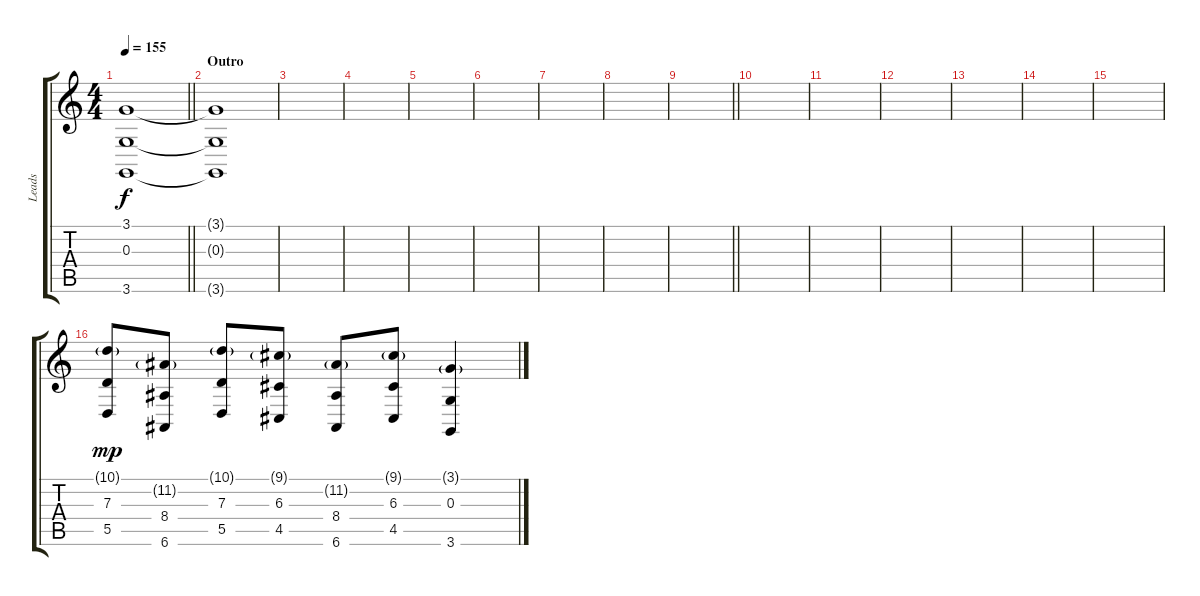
\track ("Leads" "Leads") {instrument tuba}
\staff {score tabs}
\tuning (E4 B3 G3 D3 A2 E2) {hide}
\ts (4 4)
\tempo 155
\clef g2
\barLineRight lightlight
\ks c
(3.1{t} 0.3{t} 3.6{t}).1{dy f} |
\section ("" "Outro")
(3.1{t} 0.3{t} 3.6{t}).1 |
|
|
|
|
|
|
\barLineRight lightlight
|
|
|
|
|
|
|
(10.1{g} 7.3 5.5).8{dy mp volume 14} (11.2{g} 8.4 6.6).8 (10.1{g} 7.3 5.5).8 (9.1{g} 6.3 4.5).8 (11.2{g} 8.4 6.6).8 (9.1{g} 6.3 4.5).8 (3.1{g} 0.3 3.6).4
